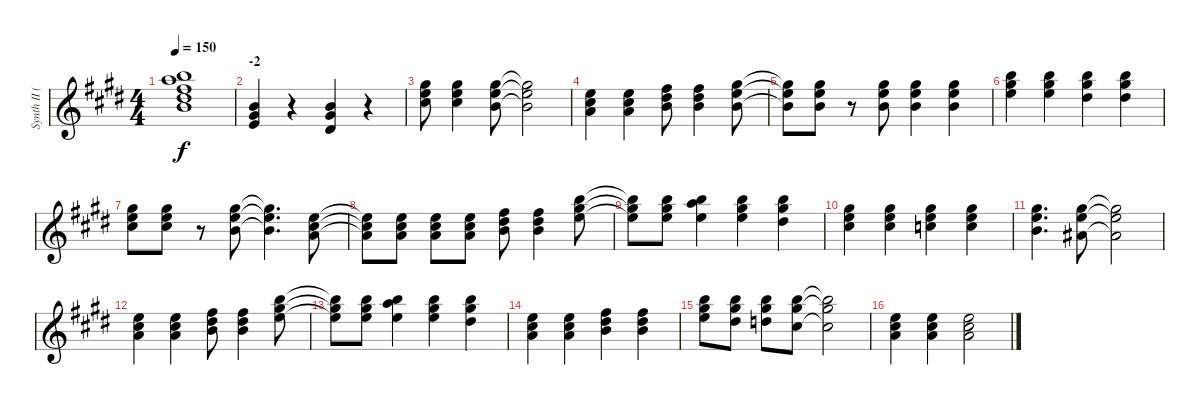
\track ("Synth II (Organ)" "Synth II (") {instrument drawbarorgan}
\staff {score}
\tuning (E4 B3 G3 D3 A2 E2 B1) {hide}
\ts (4 4)
\tempo 150
\clef g2
\ks e
(19.1{t} 22.2{t} 23.3{t} 25.4{t} 26.5{t}).1{dy f} |
\section ("" "-2")
(7.1 9.2 9.3).4 r.4 (4.1 4.2 16.3).4 r.4 |
(9.1 17.2 25.3).8 (16.1 17.2 18.3).4 (7.1 17.2 25.3).8 (7.1{t} 17.2{t} 25.3{t}).2 |
(5.1 14.2 21.3).4 (12.1 14.2 14.3).4 (7.1 16.2 23.3).8 (14.1 16.2 16.3).4 (7.1 17.2 25.3).8 |
(7.1{t} 17.2{t} 25.3{t}).8 (7.1 17.2 25.3).8 r.8 (7.1 17.2 25.3).8 (7.1 17.2 25.3).4 (7.1 17.2 25.3).4 |
(12.1 21.2 28.3).4 (19.1 21.2 21.3).4 (11.1 21.2 28.3).4 (19.1 21.2 20.3).4 |
(9.1 17.2 25.3).8 (9.1 17.2 25.3).8 r.8 (16.1 17.2 16.3).8 (16.1{t} 17.2{t} 16.3{t}).4{d} (12.1 14.2 14.3).8 |
(12.1{t} 14.2{t} 14.3{t}).8 (12.1 14.2 14.3).8 (12.1 14.2 14.3).8 (12.1 14.2 14.3).8 (7.1 16.2 23.3).8 (14.1 16.2 16.3).4 (12.1 21.2 28.3).8 |
(12.1{t} 21.2{t} 28.3{t}).8 (12.1 21.2 28.3).8 (19.1 22.2 21.3).4 (12.1 21.2 28.3).4 (19.1 21.2 20.3).4 |
(16.1 17.2 18.3).4 (9.1 17.2 25.3).4 (16.1 17.2 17.3).4 (12.1 21.2 17.3).4 |
(16.1 17.2 16.3).4{d} (6.1 17.2 25.3).8 (6.1{t} 17.2{t} 25.3{t}).2 |
(5.1 14.2 21.3).4 (12.1 14.2 14.3).4 (7.1 16.2 23.3).8 (7.1 16.2 23.3).4 (12.1 21.2 28.3).8 |
(12.1{t} 21.2{t} 28.3{t}).8 (12.1 21.2 28.3).8 (19.1 22.2 21.3).4 (12.1 21.2 28.3).4 (19.1 21.2 20.3).4 |
(12.1 14.2 14.3).4 (5.1 14.2 21.3).4 (14.1 16.2 16.3).4 (7.1 16.2 23.3).4 |
(19.1 21.2 21.3).8 (11.1 21.2 28.3).8 (10.1 21.2 28.3).8 (9.1 21.2 28.3).8 (9.1{t} 21.2{t} 28.3{t}).2 |
(12.1 14.2 14.3).4 (5.1 14.2 21.3).4 (12.1 14.2 14.3).2
